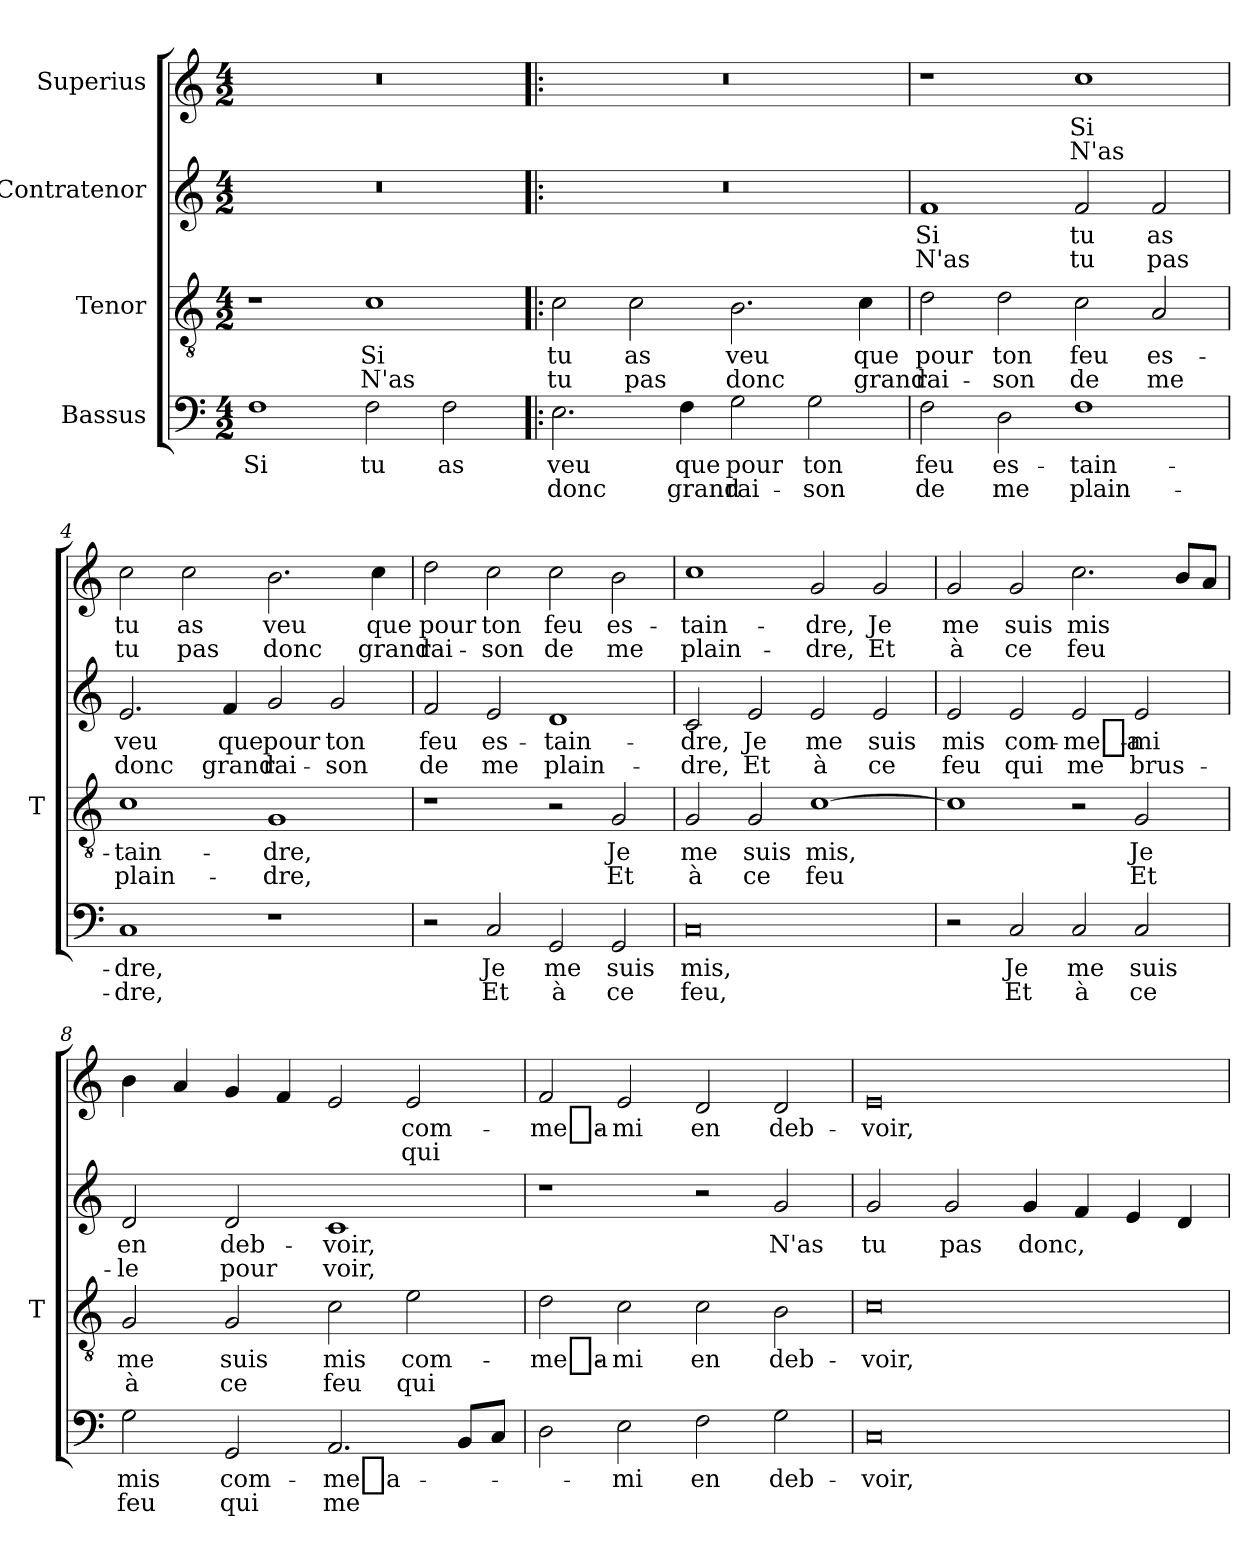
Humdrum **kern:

**kern	**text	**text	**kern	**text	**text	**kern	**text	**text	**kern	**text	**text
*part4	*part4	*part4	*part3	*part3	*part3	*part2	*part2	*part2	*part1	*part1	*part1
*staff4	*staff4	*staff4	*staff3	*staff3	*staff3	*staff2	*staff2	*staff2	*staff1	*staff1	*staff1
*I"Bassus	*	*	*I"Tenor	*	*	*I"Contratenor	*	*	*I"Superius	*	*
*	*	*	*I'T	*	*	*	*	*	*	*	*
*clefF4	*	*	*clefGv2	*	*	*clefG2	*	*	*clefG2	*	*
*k[]	*	*	*k[]	*	*	*k[]	*	*	*k[]	*	*
*M4/2	*	*	*M4/2	*	*	*M4/2	*	*	*M4/2	*	*
=1	=1	=1	=1	=1	=1	=1	=1	=1	=1	=1	=1
1F	-Si	.	1r	.	.	0r	.	.	0r	.	.
2F	-tu	.	1c	-Si	-N'as	.	.	.	.	.	.
2F	-as	.	.	.	.	.	.	.	.	.	.
=2!|:	=2!|:	=2!|:	=2!|:	=2!|:	=2!|:	=2!|:	=2!|:	=2!|:	=2!|:	=2!|:	=2!|:
2.E	-veu	-donc	2c	-tu	-tu	0r	.	.	0r	.	.
.	.	.	2c	-as	-pas	.	.	.	.	.	.
4F	-que	-grand	.	.	.	.	.	.	.	.	.
2G	-pour	rai-	2.B	-veu	-donc	.	.	.	.	.	.
2G	-ton	-son	.	.	.	.	.	.	.	.	.
.	.	.	4c	-que	-grand	.	.	.	.	.	.
=3	=3	=3	=3	=3	=3	=3	=3	=3	=3	=3	=3
2F	-feu	-de	2d	-pour	rai-	1f	-Si	-N'as	1r	.	.
2D	es-	-me	2d	-ton	-son	.	.	.	.	.	.
1F	tain-	plain-	2c	-feu	-de	2f	-tu	-tu	1cc	-Si	-N'as
.	.	.	2A	es-	-me	2f	-as	-pas	.	.	.
=4	=4	=4	=4	=4	=4	=4	=4	=4	=4	=4	=4
1C	-dre,	-dre,	1c	tain-	plain-	2.e	-veu	-donc	2cc	-tu	-tu
.	.	.	.	.	.	.	.	.	2cc	-as	-pas
.	.	.	.	.	.	4f	-que	-grand	.	.	.
1r	.	.	1G	-dre,	-dre,	2g	-pour	rai-	2.b	-veu	-donc
.	.	.	.	.	.	2g	-ton	-son	.	.	.
.	.	.	.	.	.	.	.	.	4cc	-que	-grand
=5	=5	=5	=5	=5	=5	=5	=5	=5	=5	=5	=5
2r	.	.	1r	.	.	2f	-feu	-de	2dd	-pour	rai-
2C	-Je	-Et	.	.	.	2e	es-	-me	2cc	-ton	-son
2GG	-me	-à	2r	.	.	1d	tain-	plain-	2cc	-feu	-de
2GG	-suis	-ce	2G	-Je	-Et	.	.	.	2b	es-	-me
=6	=6	=6	=6	=6	=6	=6	=6	=6	=6	=6	=6
0C	-mis,	-feu,	2G	-me	-à	2c	-dre,	-dre,	1cc	tain-	plain-
.	.	.	2G	-suis	-ce	2e	-Je	-Et	.	.	.
.	.	.	[1c	-mis,	-feu	2e	-me	-à	2g	-dre,	-dre,
.	.	.	.	.	.	2e	-suis	-ce	2g	-Je	-Et
=7	=7	=7	=7	=7	=7	=7	=7	=7	=7	=7	=7
2r	.	.	1c]	.	.	2e	-mis	-feu	2g	-me	-à
2C	-Je	-Et	.	.	.	2e	com-	-qui	2g	-suis	-ce
2C	-me	-à	2r	.	.	2e	me_a-	-me	2.cc	-mis	-feu
2C	-suis	-ce	2G	-Je	-Et	2e	-mi	brus-	.	.	.
.	.	.	.	.	.	.	.	.	8bL	.	.
.	.	.	.	.	.	.	.	.	8aJ	.	.
=8	=8	=8	=8	=8	=8	=8	=8	=8	=8	=8	=8
2G	-mis	-feu	2G	-me	-à	2d	-en	-le	4b	.	.
.	.	.	.	.	.	.	.	.	4a	.	.
2GG	com-	-qui	2G	-suis	-ce	2d	deb-	-pour	4g	.	.
.	.	.	.	.	.	.	.	.	4f	.	.
2.AA	me_a-	-me	2c	-mis	-feu	1c	-voir,	-voir,	2e	.	.
.	.	.	2e	com-	-qui	.	.	.	2e	com-	-qui
8BBL	.	.	.	.	.	.	.	.	.	.	.
8CJ	.	.	.	.	.	.	.	.	.	.	.
=9	=9	=9	=9	=9	=9	=9	=9	=9	=9	=9	=9
2D	.	.	2d	me_a-	.	1r	.	.	2f	me_a-	.
2E	-mi	.	2c	-mi	.	.	.	.	2e	-mi	.
2F	-en	.	2c	-en	.	2r	.	.	2d	-en	.
2G	deb-	.	2B	deb-	.	2g	-N'as	.	2d	deb-	.
=10	=10	=10	=10	=10	=10	=10	=10	=10	=10	=10	=10
0C	-voir,	.	0c	-voir,	.	2g	-tu	.	0e	-voir,	.
.	.	.	.	.	.	2g	-pas	.	.	.	.
.	.	.	.	.	.	4g	-donc,	.	.	.	.
.	.	.	.	.	.	4f	.	.	.	.	.
.	.	.	.	.	.	4e	.	.	.	.	.
.	.	.	.	.	.	4d	.	.	.	.	.
=	=	=	=	=	=	=	=	=	=	=	=
*-	*-	*-	*-	*-	*-	*-	*-	*-	*-	*-	*-
